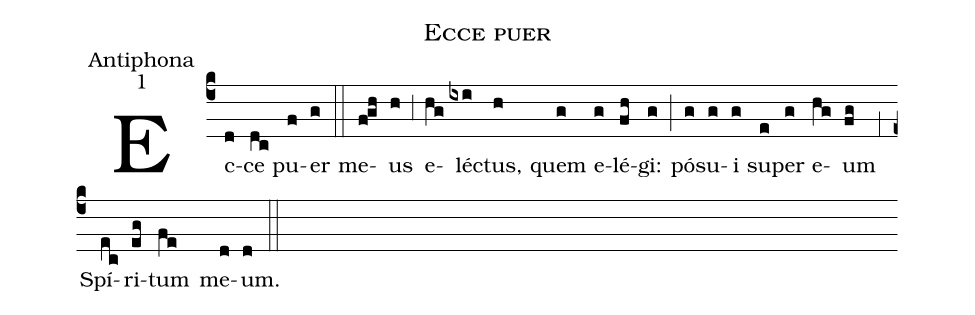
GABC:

name:Ecce puer;
office-part:Antiphona;
mode:1;
%%
(c4) Ec(d)ce(dc) pu(f)er(g) (::)
me(f!gh)us(h) (,3) e(hg)lé(ixi)ctus,(h) quem(g) e(g)lé(fh)gi:(g) (;) pó(g)su(g)i(g) su(e)per(g) e(hg)um(fg) (,1) Spí(ec)ri(eg)tum(fe) me(d)um.(d) (::)
